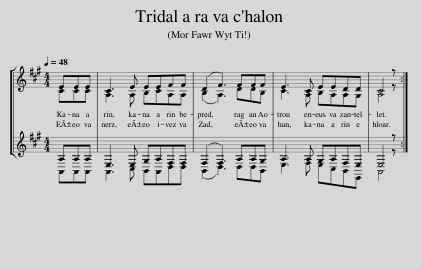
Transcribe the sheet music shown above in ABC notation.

X:1
%%score [ ( 1 2 ) ( 3 4 ) ]
L:1/8
Q:1/4=48
M:4/4
I:linebreak $
K:A
V:1 treble
V:2 treble
V:3 treble
V:4 treble
V:1
 EEE | C3 E EEFF | (D2 F3) FFF | E3 C EEDD | C4 z :| %5
V:2
 CCC | A,3 A, B,CA,A, | (B,2 A,3) DDB, | C3 A, B,A,A,G, | A,4 z :| %5
V:3
 A,A,A, | E,3 E, G,A,F,F, | (F,2 F,3) A,A,G, | A,3 A, G,A,F,E, | E,4 z :| %5
V:4
 A,,A,,A,, | A,,3 C, B,,A,,D,D, | (B,,2 D,3) D,D,B,, | E,3 F, E,C,B,,E,, | A,,4 z :| %5
